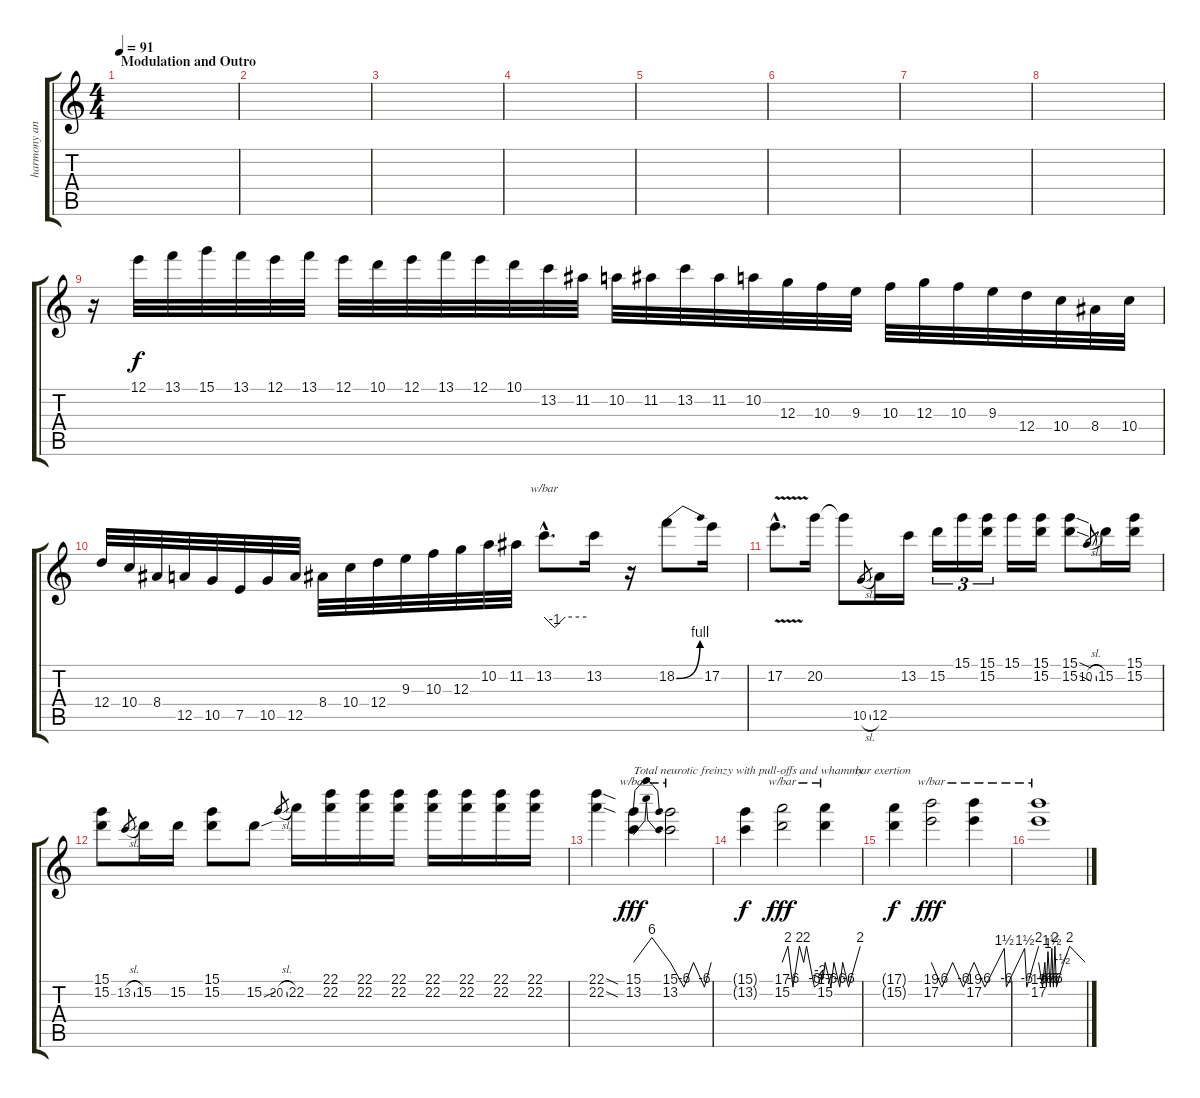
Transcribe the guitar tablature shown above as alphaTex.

\track ("harmony and other things" "harmony an") {instrument distortionguitar}
\staff {score tabs}
\tuning (E4 B3 G3 D3 A2 E2) {hide}
\ts (4 4)
\section ("" "Modulation and Outro")
\tempo 91
\clef g2
\ks c
|
|
|
|
|
|
|
|
r.16{volume 16 instrument distortionguitar} 12.1.32 13.1.32 15.1.32 13.1.32 12.1.32 13.1.32 12.1.32 10.1.32 12.1.32 13.1.32 12.1.32 10.1.32 13.2.32 11.2.32 10.2.32 11.2.32 13.2.32 11.2.32 10.2.32 12.3.32 10.3.32 9.3.32 10.3.32 12.3.32 10.3.32 9.3.32 12.4.32 10.4.32 8.4.32 10.4.32 |
12.4.32 10.4.32 8.4.32 12.5.32 10.5.32 7.5.32 10.5.32 12.5.32 8.4.32 10.4.32 12.4.32 9.3.32 10.3.32 12.3.32 10.2.32 11.2.32 13.2{hac}.8{d tbe (custom default 0 0 15 -4 30 0 60 0)} 13.2.16 r.16 18.2{be (bend 0 0 60 4)}.8 17.2.16 |
17.2{v hac}.8{d} 20.2.16 20.2{t}.8 10.5{sl}.8{gr} 12.5.16 13.2.16 15.2.16{tu (3 2)} 15.1.16{tu (3 2)} (15.1 15.2).16{tu (3 2)} 15.1.16 (15.1 15.2).16 (15.1{sod} 15.2{sod}).8 10.2{sl}.8{gr} 15.2.16 (15.1 15.2).16 |
(15.1 15.2).8 13.2{sl}.8{gr} 15.2.16 15.2.16 (15.1 15.2).8 15.2{sou}.8 20.2{sl}.8{gr} 22.2.16 (22.1 22.2).16 (22.1 22.2).16 (22.1 22.2).16 (22.1 22.2).16 (22.1 22.2).16 (22.1 22.2).16 (22.1 22.2).16 |
(22.1{sod} 22.2{sod}).4 (15.1 13.2).4{tbe (dip default 0 0 35 24 60 0) txt "Total neurotic freinzy with pull-offs and whammy" dy fff} (15.1 13.2).2{tbe (custom default 0 0 20 -24 34 0 50 -24 60 0)} |
(15.1{t} 13.2{t}).4{dy f} (17.1 15.2).2{tbe (custom default 0 0 8 8 15 -24 24 8 30 0 34 8 45 -24 51 -16 53 -8 57 -8 60 0) dy fff} (17.1 15.2).4{tbe (custom default 0 0 10 -24 15 0 25 -24 30 0 40 -24 60 8) txt "          bar exertion"} |
(17.1{t} 15.2{t}).4{dy f} (19.1 17.2).2{tbe (custom default 0 0 15 -24 30 0 45 -24 60 0) dy fff} (19.1 17.2).4{tbe (custom default 0 0 10 -24 28 6 30 -24 47 6 49 -24 60 8)} |
(19.1 17.2).1{tbe (custom default 0 0 5 -24 8 0 10 -24 12 4 15 -24 17 6 19 -24 21 8 23 -24 30 -2 40 8 60 0)}
